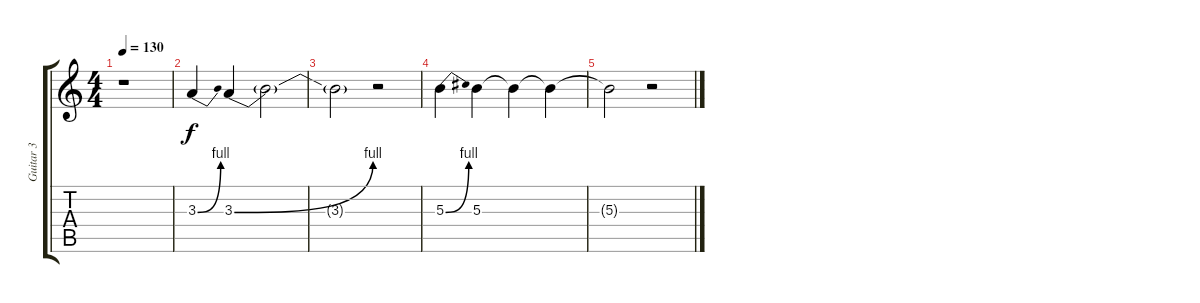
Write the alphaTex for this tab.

\track ("Guitar 3" "Guitar 3") {instrument distortionguitar}
\staff {score tabs}
\tuning (Eb4 Bb3 Gb3 Db3 Ab2 Db2) {hide}
\ts (4 4)
\tempo 130
\clef g2
\ks c
r.1{dy f} |
3.3{be (bend 0 0 60 4)}.4 3.3{be (bend 0 0 60 4)}.4 3.3{t}.2 |
3.3{t}.2 r.2 |
5.3{be (bend 0 0 60 4)}.4 5.3.4 5.3{t}.4 5.3{t}.4 |
5.3{t}.2 r.2
